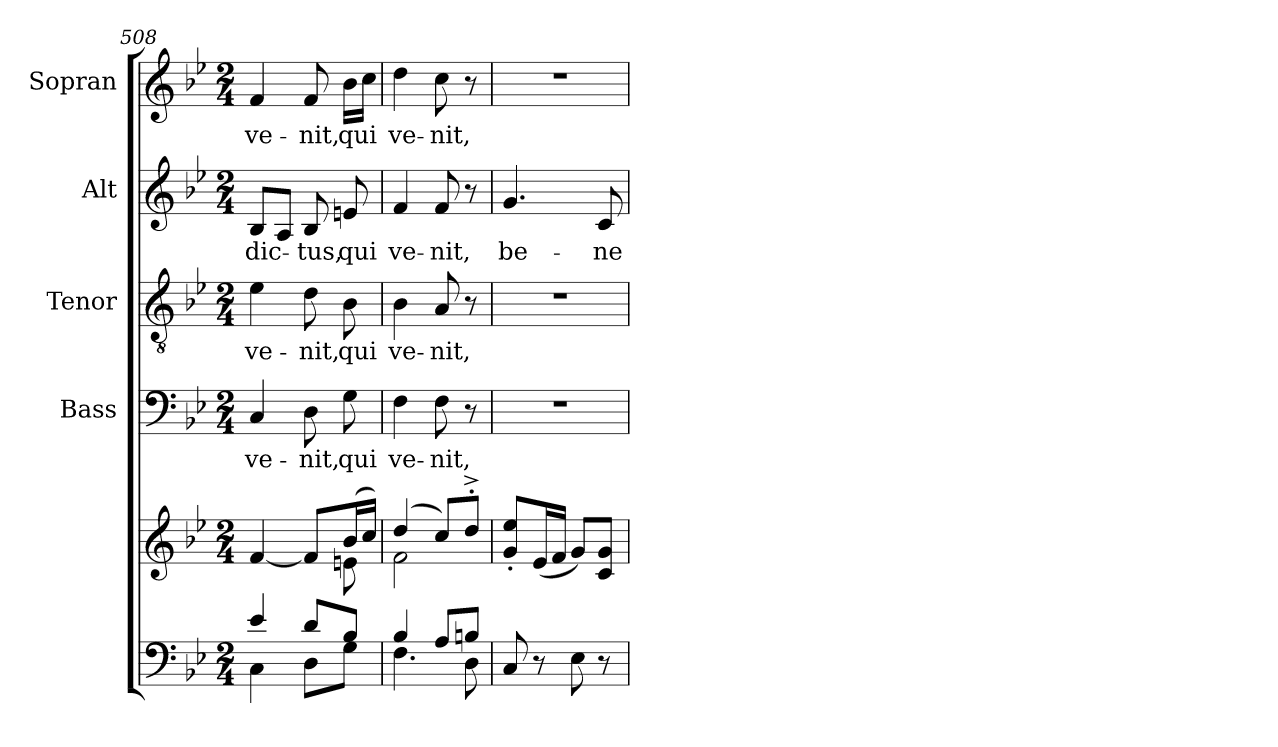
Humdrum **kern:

**kern	**kern	**kern	**text	**kern	**text	**kern	**text	**kern	**text
*part5	*part5	*part4	*part4	*part3	*part3	*part2	*part2	*part1	*part1
*staff6	*staff5	*staff4	*staff4	*staff3	*staff3	*staff2	*staff2	*staff1	*staff1
*	*	*I"Bass	*	*I"Tenor	*	*I"Alt	*	*I"Sopran	*
*	*	*I'B.	*	*I'T.	*	*I'A.	*	*I'S.	*
*clefF4	*clefG2	*clefF4	*	*clefGv2	*	*clefG2	*	*clefG2	*
*k[b-e-]	*k[b-e-]	*k[b-e-]	*	*k[b-e-]	*	*k[b-e-]	*	*k[b-e-]	*
*B-:	*B-:	*B-:	*	*B-:	*	*B-:	*	*B-:	*
*M2/4	*M2/4	*M2/4	*	*M2/4	*	*M2/4	*	*M2/4	*
=508	=508	=508	=508	=508	=508	=508	=508	=508	=508
*^	*^	*	*	*	*	*	*	*	*
!	!	!	!	!	!LO:LY:b	!	!LO:LY:b	!	!LO:LY:b	!	!LO:LY:b
4e-/	4C\	[>4f/	4.ryy	4C/	ve-	4e-\	ve-	8B-/L	-dic-	4f/	ve-
.	.	.	.	.	.	.	.	8A/J	.	.	.
!	!	!	!	!	!LO:LY:b	!	!LO:LY:b	!	!LO:LY:b	!	!LO:LY:b
8d/L	8D\L	8f/L]	.	8D\	-nit,	8d\	-nit,	8B-/	-tus,	8f/	-nit,
!	!	!	!	!	!LO:LY:b	!	!LO:LY:b	!	!LO:LY:b	!	!LO:LY:b
8B-/J	8G\J	(>16b-/L	8en\	8G\	qui	8B-\	qui	8en/	qui	16b-\LL	qui
.	.	16cc/JJ)	.	.	.	.	.	.	.	16cc\JJ	.
=509	=509	=509	=509	=509	=509	=509	=509	=509	=509	=509	=509
!	!	!	!	!	!LO:LY:b	!	!LO:LY:b	!	!LO:LY:b	!	!LO:LY:b
4B-/	4.F\	(4dd/	2f\	4F\	ve-	4B-\	ve-	4f/	ve-	4dd\	ve-
!	!	!	!	!	!LO:LY:b	!	!LO:LY:b	!	!LO:LY:b	!	!LO:LY:b
8A/L	.	8cc/L)	.	8F\	-nit,	8A/	-nit,	8f/	-nit,	8cc\	-nit,
8Bn/J	8D\	8dd^>'>/J	.	8r	.	8r	.	8r	.	8r	.
*	*	*v	*v	*	*	*	*	*	*	*	*
=510	=510	=510	=510	=510	=510	=510	=510	=510	=510	=510
!	!	!	!	!	!	!	!	!LO:LY:b	!	!
*v	*v	*	*	*	*	*	*	*	*	*
8C/	8g/'< 8ee-/'<L	2r	.	2r	.	4.g/	be-	2r	.
8r	(<16e-/L	.	.	.	.	.	.	.	.
.	16f/JJ	.	.	.	.	.	.	.	.
8E-\	8g/L)	.	.	.	.	.	.	.	.
!	!	!	!	!	!	!	!LO:LY:b	!	!
8r	8c/ 8g/J	.	.	.	.	8c/	-ne-	.	.
=	=	=	=	=	=	=	=	=	=
*-	*-	*-	*-	*-	*-	*-	*-	*-	*-
